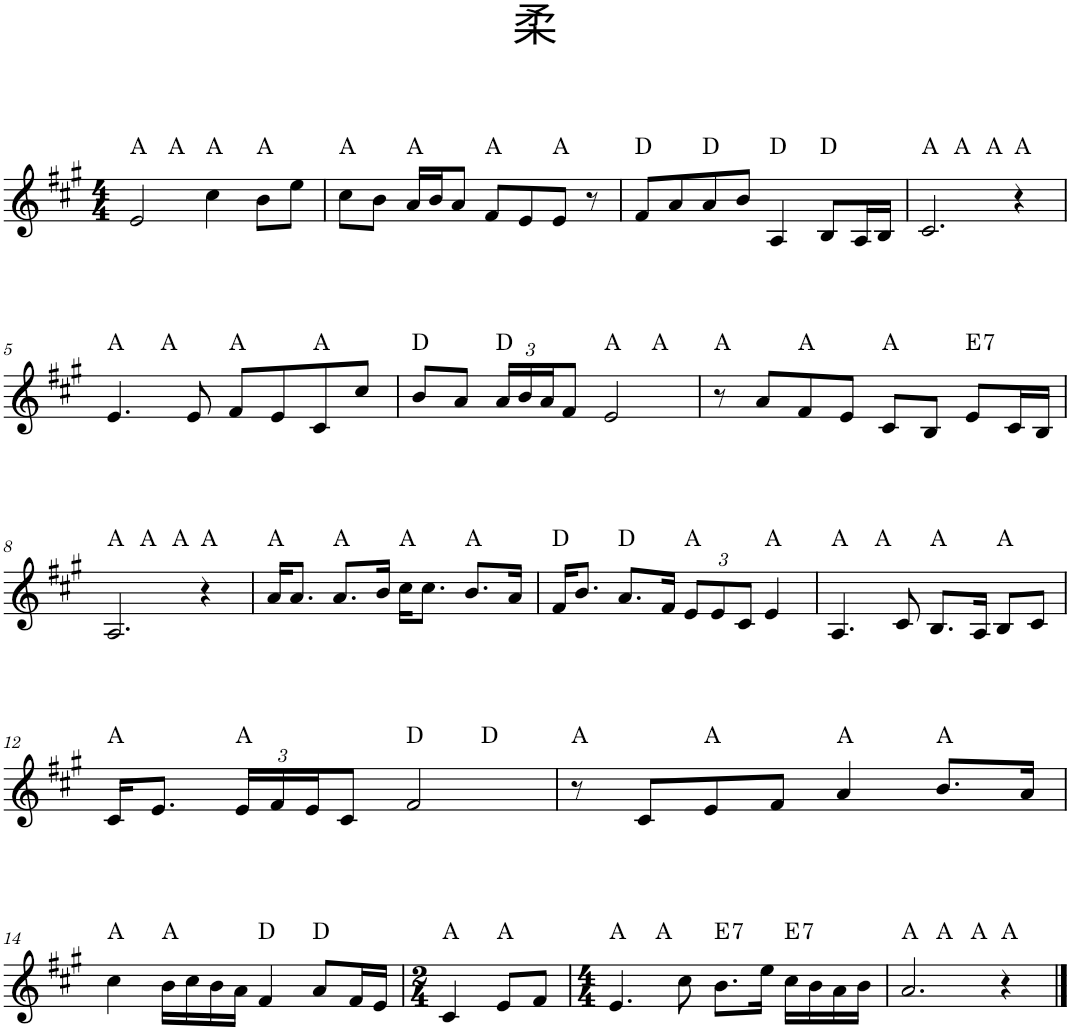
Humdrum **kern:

**kern	**harte
*part1	*part1
*staff1	*
*I"Piano	*
*I'Pno.	*
*clefG2	*
*k[f#c#g#]	*
*M4/4	*
=1	=1
*^	*
2e/	4ryy	A:maj
.	2.ryy	A:maj
4cc#\	.	A:maj
8b\L	.	A:maj
8ee\J	.	.
*v	*v	*
=2	=2
8cc#\L	A:maj
8b\J	.
16a/LL	A:maj
16b/J	.
8a/J	.
8f#/L	A:maj
8e/	.
8e/J	A:maj
8r	.
=3	=3
8f#/L	D:maj
8a/	.
8a/	D:maj
8b/J	.
4A/	D:maj
8B/L	D:maj
16A/L	.
16B/JJ	.
=4	=4
*^	*
*	*^	*
2.c#/	4ryy	2ryy	A:maj
.	2.ryy	.	A:maj
.	.	2ryy	A:maj
4r	.	.	A:maj
*	*v	*v	*
!!LO:LB:g=z
=5	=5	=5
4.e/	4ryy	A:maj
.	2.ryy	A:maj
8e/	.	.
8f#/L	.	A:maj
8e/	.	.
8c#/	.	A:maj
8cc#/J	.	.
=6	=6	=6
8b/L	2.ryy	D:maj
8a/J	.	.
*Xbrackettup	*	*
24a/LL	.	D:maj
24b/	.	.
24a/J	.	.
8f#/J	.	.
2e/	.	A:maj
.	4ryy	A:maj
*v	*v	*
=7	=7
8r	A:maj
8a/L	.
8f#/	A:maj
8e/J	.
8c#/L	A:maj
8B/J	.
!	!LO:H:kt=7
8e/L	E:7
16c#/L	.
16B/JJ	.
!!LO:LB:g=z
=8	=8
*^	*
*	*^	*
2.A/	4ryy	2ryy	A:maj
.	2.ryy	.	A:maj
.	.	2ryy	A:maj
4r	.	.	A:maj
*v	*v	*v	*
=9	=9
16a/KL	A:maj
8.a/J	.
8.a/L	A:maj
16b/Jk	.
16cc#\KL	A:maj
8.cc#\J	.
8.b/L	A:maj
16a/Jk	.
=10	=10
16f#/KL	D:maj
8.b/J	.
8.a/L	D:maj
16f#/Jk	.
12e/L	A:maj
12e/	.
12c#/J	.
4e/	A:maj
=11	=11
*^	*
4.A/	4ryy	A:maj
.	2.ryy	A:maj
8c#/	.	.
8.B/L	.	A:maj
16A/Jk	.	.
8B/L	.	A:maj
8c#/J	.	.
!!LO:LB:g=z	!!
=12	=12	=12
16c#/KL	2.ryy	A:maj
8.e/J	.	.
24e/LL	.	A:maj
24f#/	.	.
24e/J	.	.
8c#/J	.	.
2f#/	.	D:maj
.	4ryy	D:maj
*v	*v	*
=13	=13
8r	A:maj
8c#/L	.
8e/	A:maj
8f#/J	.
4a/	A:maj
8.b/L	A:maj
16a/Jk	.
!!LO:LB:g=z
=14	=14
4cc#\	A:maj
16b\LL	A:maj
16cc#\	.
16b\	.
16a\JJ	.
4f#/	D:maj
8a/L	D:maj
16f#/L	.
16e/JJ	.
=15	=15
*M2/4	*
4c#/	A:maj
8e/L	A:maj
8f#/J	.
=16	=16
*M4/4	*
*^	*
4.e/	4ryy	A:maj
.	2.ryy	A:maj
8cc#\	.	.
!	!	!LO:H:kt=7
8.b\L	.	E:7
16ee\Jk	.	.
!	!	!LO:H:kt=7
16cc#\LL	.	E:7
16b\	.	.
16a\	.	.
16b\JJ	.	.
=17	=17	=17
*	*^	*
2.a/	4ryy	2ryy	A:maj
.	2.ryy	.	A:maj
.	.	2ryy	A:maj
4r	.	.	A:maj
*v	*v	*v	*
==	==
*-	*-
